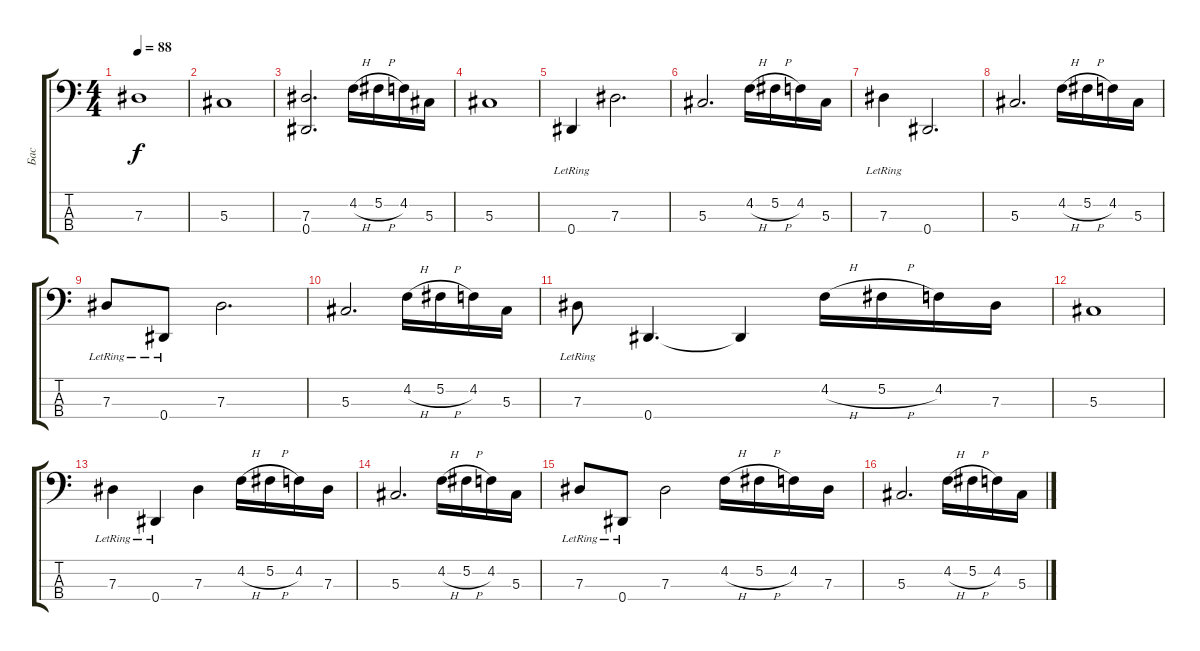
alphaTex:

\track ("Бас" "Бас") {instrument electricbassfinger}
\staff {score tabs}
\tuning (Gb2 Db2 Ab1 Eb1) {hide}
\ts (4 4)
\tempo 88
\clef f4
\ks c
7.3.1{dy f} |
5.3.1 |
(7.3 0.4).2{d} 4.2{h}.16 5.2{h}.16 4.2.16 5.3.16 |
5.3.1 |
0.4{lr}.4 7.3.2{d} |
5.3.2{d} 4.2{h}.16 5.2{h}.16 4.2.16 5.3.16 |
7.3{lr}.4 0.4.2{d} |
5.3.2{d} 4.2{h}.16 5.2{h}.16 4.2.16 5.3.16 |
7.3{lr}.8 0.4{lr}.8 7.3.2{d} |
5.3.2{d} 4.2{h}.16 5.2{h}.16 4.2.16 5.3.16 |
7.3{lr}.8 0.4.4{d} 0.4{t}.4 4.2{h}.16 5.2{h}.16 4.2.16 7.3.16 |
5.3.1 |
7.3{lr}.4 0.4{lr}.4 7.3.4 4.2{h}.16 5.2{h}.16 4.2.16 7.3.16 |
5.3.2{d} 4.2{h}.16 5.2{h}.16 4.2.16 5.3.16 |
7.3{lr}.8 0.4{lr}.8 7.3.2 4.2{h}.16 5.2{h}.16 4.2.16 7.3.16 |
5.3.2{d} 4.2{h}.16 5.2{h}.16 4.2.16 5.3.16
